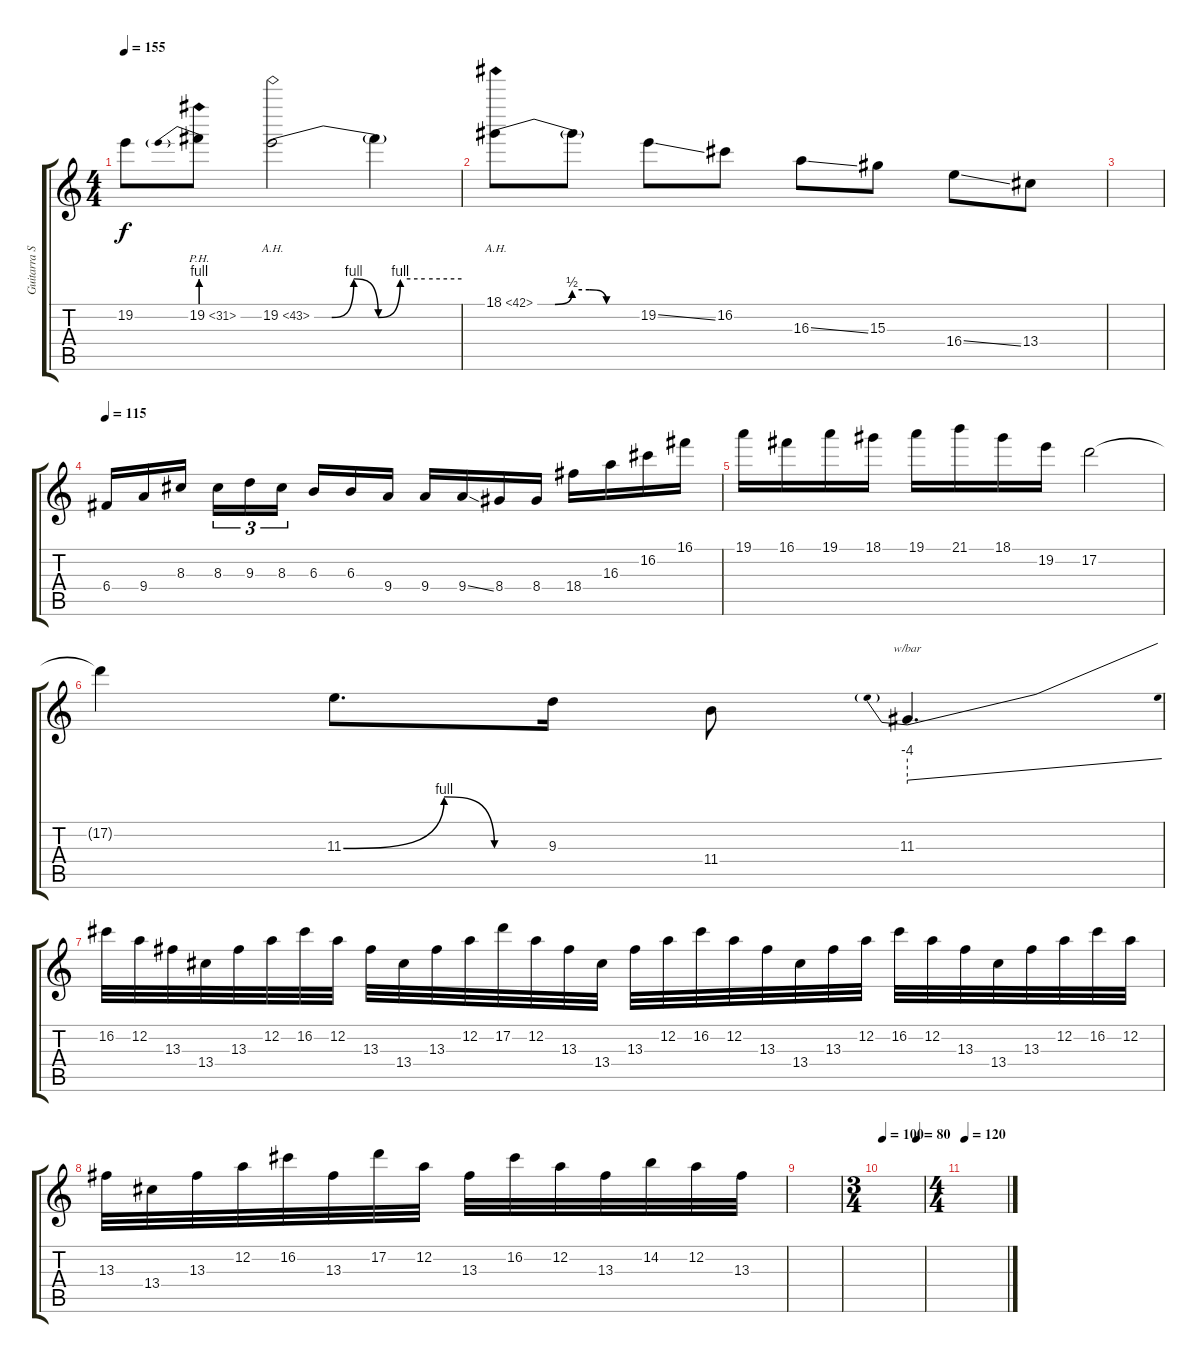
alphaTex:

\track ("Guitarra Solo I" "Guitarra S") {instrument overdrivenguitar}
\staff {score tabs}
\tuning (D4 A3 F3 C3 G2 C2) {hide}
\ts (4 4)
\tempo 155
\clef g2
\ks c
19.2{t}.8{dy f} 19.2{be (prebend 0 4 60 4) ph 12}.8 19.2{be (custom 0 0 7 0 16 4 26 0 35 4 45 4 60 4) ah 24}.2 19.2{t}.4 |
18.1{be (custom 0 0 10 0 20 2 30 2 40 0 60 0) ah 24}.8 18.1{t}.8 19.2{ss}.8 16.2.8 16.3{ss}.8 15.3.8 16.4{ss}.8 13.4.8 |
|
\tempo 115
6.4.16 9.4.16 8.3.16{beam splitsecondary} 8.3.16{tu (3 2)} 9.3.16{tu (3 2)} 8.3.16{tu (3 2) beam splitsecondary} 6.3.16 6.3.16 9.4.16 9.4.16 9.4{ss}.16 8.4.16 8.4.16 18.4.16 16.3.16 16.2.16 16.1.16 |
19.1.16 16.1.16 19.1.16 18.1.16 19.1.16 21.1.16 18.1.16 19.2.16 17.2.2 |
17.2{t}.4 11.3{be (custom 0 0 30 4 45 0 60 0)}.8{d} 9.3.16 11.4.8 11.3.4{d tbe (predivedive default 0 -16 60 0)} |
16.2.32 12.2.32 13.3.32 13.4.32 13.3.32 12.2.32 16.2.32 12.2.32 13.3.32 13.4.32 13.3.32 12.2.32 17.2.32 12.2.32 13.3.32 13.4.32 13.3.32 12.2.32 16.2.32 12.2.32 13.3.32 13.4.32 13.3.32 12.2.32 16.2.32 12.2.32 13.3.32 13.4.32 13.3.32 12.2.32 16.2.32 12.2.32 |
13.3.32 13.4.32 13.3.32 12.2.32 16.2.32 13.3.32 17.2.32 12.2.32 13.3.32 16.2.32 12.2.32 13.3.32 14.2.32 12.2.32 13.3.32 |
|
\ts (3 4)
\tempo 100
\tempo (80 0.8333333333333334)
|
\ts (4 4)
\tempo 120
